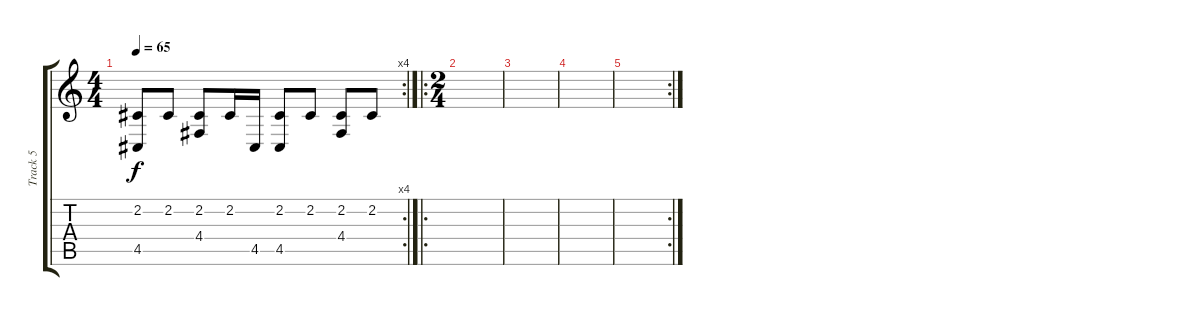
\track ("Track 5" "Track 5") {instrument synthdrum}
\staff {score tabs}
\tuning (E4 B3 G3 D3 A2 E2) {hide}
\rc 4
\ts (4 4)
\tempo 65
\clef g2
\ks c
(2.2 4.5).8{dy f} 2.2.8 (2.2 4.4).8 2.2.16 4.5.16 (2.2 4.5).8 2.2.8 (2.2 4.4).8 2.2.8 |
\ro
\ts (2 4)
|
|
|
\rc 2
